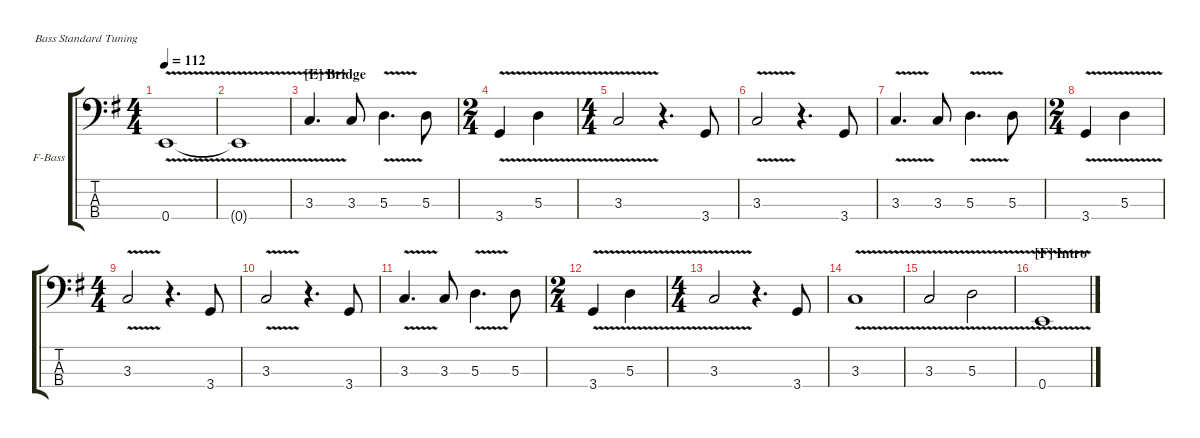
\hideDynamics
\bracketExtendMode groupsimilarinstruments
\firstSystemTrackNameOrientation horizontal
\otherSystemsTrackNameOrientation horizontal
\track ("Bass" "F-Bass") {multiBarRest instrument fretlessbass}
\staff {score tabs}
\tuning (G2 D2 A1 E1)
\ts (4 4)
\tempo 112
\clef f4
\ks eminor
0.4{v}.1{dy f} |
0.4{v t}.1 |
\section ("E" "Bridge")
3.3{v}.4{d} 3.3.8 5.3{v}.4{d} 5.3.8 |
\ts (2 4)
3.4{v}.4 5.3{v}.4 |
\ts (4 4)
3.3{v}.2 r.4{d} 3.4.8 |
3.3{v}.2 r.4{d} 3.4.8 |
3.3{v}.4{d} 3.3.8 5.3{v}.4{d} 5.3.8 |
\ts (2 4)
3.4{v}.4 5.3{v}.4 |
\ts (4 4)
3.3{v}.2 r.4{d} 3.4.8 |
3.3{v}.2 r.4{d} 3.4.8 |
3.3{v}.4{d} 3.3.8 5.3{v}.4{d} 5.3.8 |
\ts (2 4)
3.4{v}.4 5.3{v}.4 |
\ts (4 4)
3.3{v}.2 r.4{d} 3.4.8 |
3.3{v}.1 |
3.3{v}.2 5.3{v}.2 |
\section ("F" "Intro ")
0.4{v}.1
